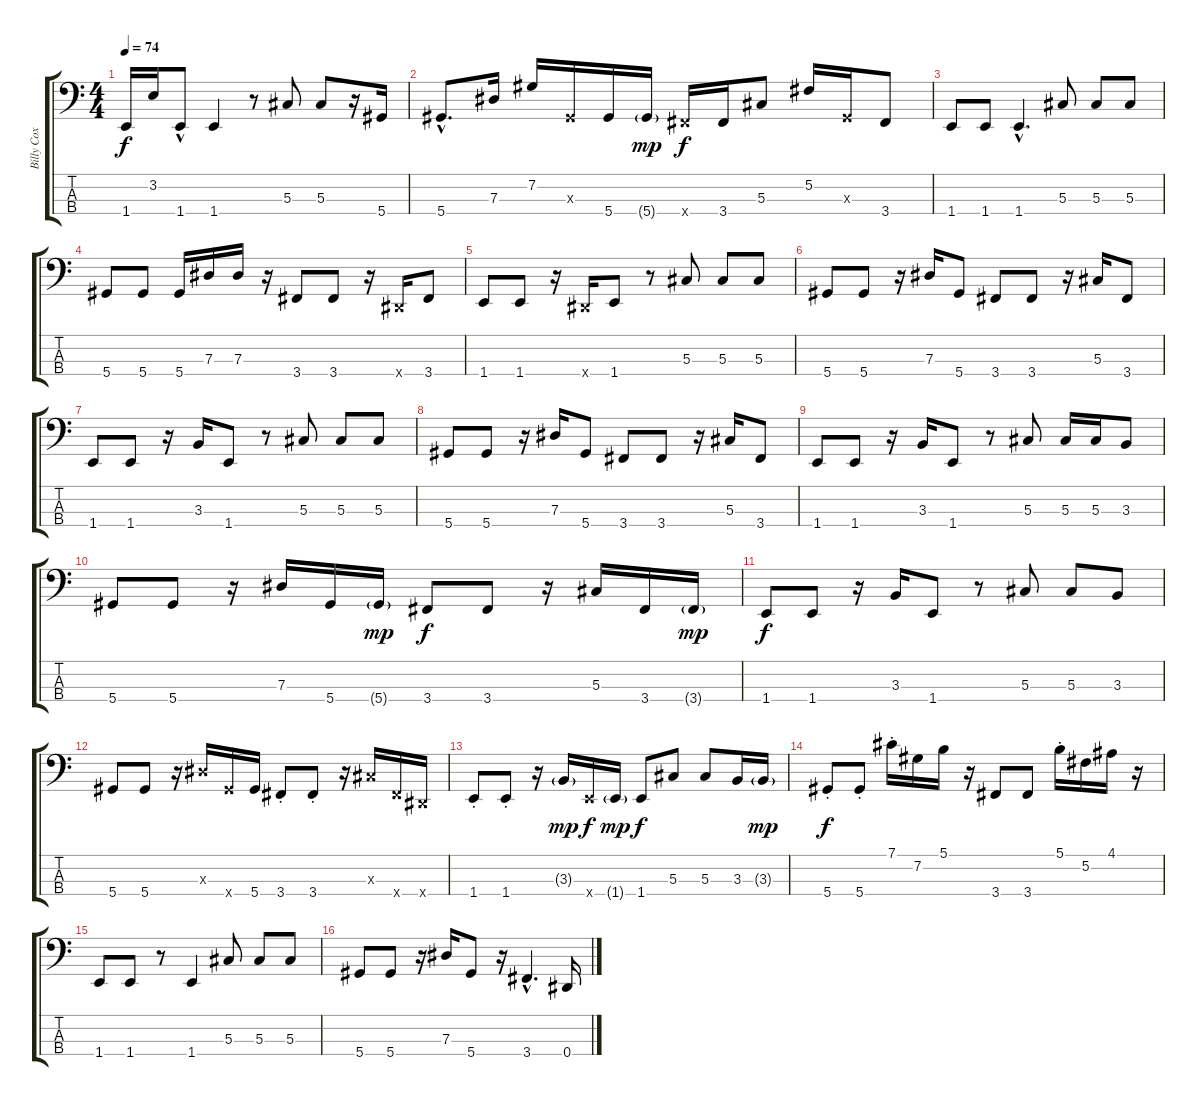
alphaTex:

\track ("Billy Cox" "Billy Cox") {instrument electricbassfinger}
\staff {score tabs}
\tuning (Gb2 Db2 Ab1 Eb1) {hide}
\ts (4 4)
\tempo 74
\clef f4
\ks c
1.4.16{dy f} 3.2.16 1.4{hac}.8 1.4.4 r.8 5.3.8 5.3.8 r.16 5.4.16 |
5.4{hac}.8{d} 7.3.16 7.2.16 0.3{x}.16 5.4.16 5.4{g}.16{dy mp} 3.4{x}.16{dy f} 3.4.16 5.3.8 5.2.16 0.3{x}.16 3.4.8 |
1.4.8 1.4.8 1.4{hac}.4{d} 5.3.8 5.3.8 5.3.8 |
5.4.8 5.4.8 5.4.16 7.3.16 7.3.16 r.16 3.4.8 3.4.8 r.16 0.4{x}.16 3.4.8 |
1.4.8 1.4.8 r.16 0.4{x}.16 1.4.8 r.8 5.3.8 5.3.8 5.3.8 |
5.4.8 5.4.8 r.16 7.3.16 5.4.8 3.4.8 3.4.8 r.16 5.3.16 3.4.8 |
1.4.8 1.4.8 r.16 3.3.16 1.4.8 r.8 5.3.8 5.3.8 5.3.8 |
5.4.8 5.4.8 r.16 7.3.16 5.4.8 3.4.8 3.4.8 r.16 5.3.16 3.4.8 |
1.4.8 1.4.8 r.16 3.3.16 1.4.8 r.8 5.3.8 5.3.16 5.3.16 3.3.8 |
5.4.8 5.4.8 r.16 7.3.16 5.4.16 5.4{g}.16{dy mp} 3.4.8{dy f} 3.4.8 r.16 5.3.16 3.4.16 3.4{g}.16{dy mp} |
1.4.8{dy f} 1.4.8 r.16 3.3.16 1.4.8 r.8 5.3.8 5.3.8 3.3.8 |
5.4.8 5.4.8 r.16 7.3{x}.16 5.4{x}.16 5.4.16 3.4{st}.8 3.4{st}.8 r.16 5.3{x}.16 3.4{x}.16 0.4{x}.16 |
1.4{st}.8 1.4{st}.8 r.16 3.3{g}.16{dy mp} 1.4{x}.16{dy f} 1.4{g}.16{dy mp} 1.4.8{dy f} 5.3.8 5.3.8 3.3.16 3.3{g}.16{dy mp} |
5.4{st}.8{dy f} 5.4{st}.8 7.1{st}.16 7.2.16 5.1.16 r.16 3.4.8 3.4.8 5.1{st}.16 5.2.16 4.1.16 r.16 |
1.4.8 1.4.8 r.8 1.4.4 5.3.8 5.3.8 5.3.8 |
5.4.8 5.4.8 r.16 7.3.16 5.4.8 r.16 3.4{hac}.4{d} 0.4.16
